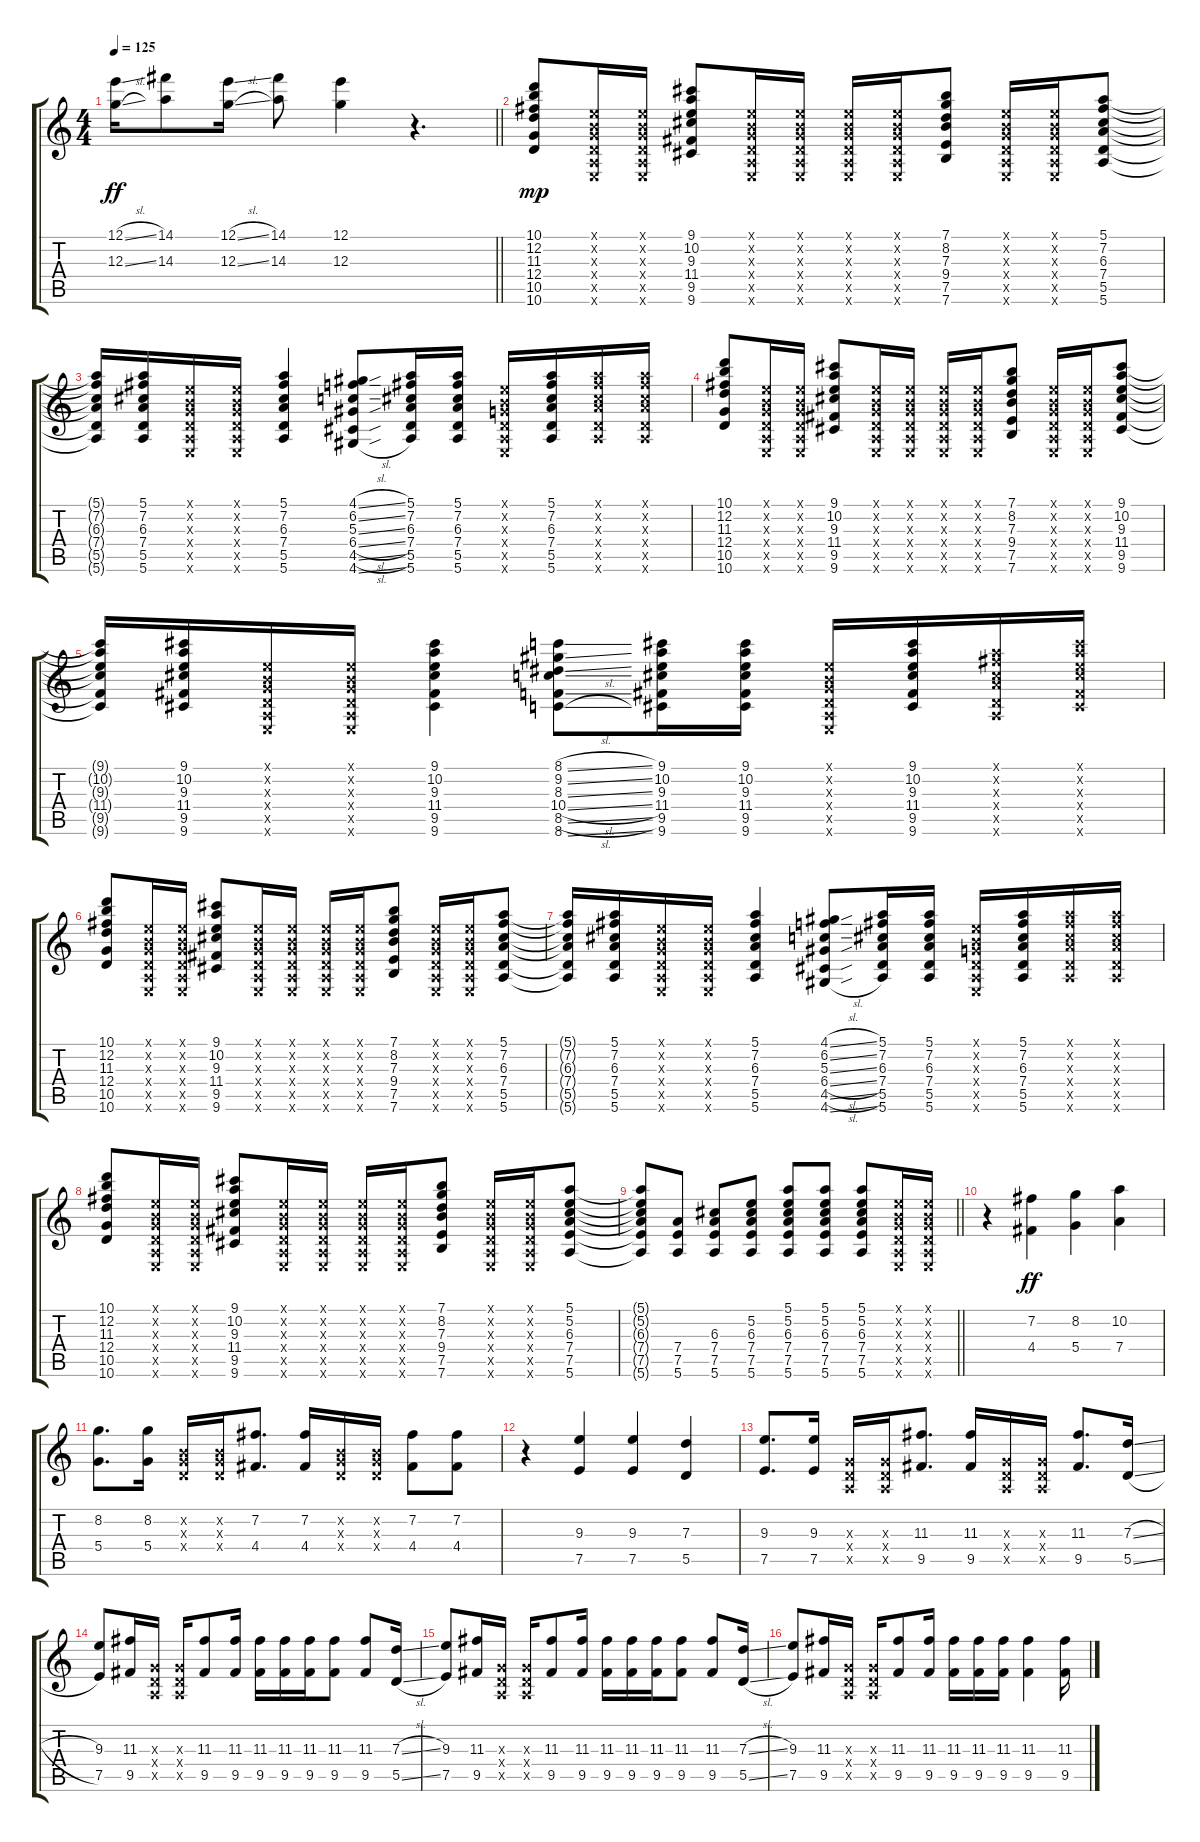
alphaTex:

\track "" {instrument acousticguitarsteel}
\staff {score tabs}
\tuning (E4 B3 G3 D3 A2 E2) {hide}
\ts (4 4)
\tempo 125
\clef g2
\barLineRight lightlight
\ks c
(12.1{sl} 12.3{sl}).16{dy ff} (14.1 14.3).8 (12.1{sl} 12.3{sl}).16 (14.1 14.3).8 (12.1 12.3).4 r.4{d} |
(10.1 12.2 11.3 12.4 10.5 10.6).8{dy mp} (0.1{x} 0.2{x} 0.3{x} 0.4{x} 0.5{x} 0.6{x}).16 (0.1{x} 0.2{x} 0.3{x} 0.4{x} 0.5{x} 0.6{x}).16 (9.1 10.2 9.3 11.4 9.5 9.6).8 (0.1{x} 0.2{x} 0.3{x} 0.4{x} 0.5{x} 0.6{x}).16 (0.1{x} 0.2{x} 0.3{x} 0.4{x} 0.5{x} 0.6{x}).16 (0.1{x} 0.2{x} 0.3{x} 0.4{x} 0.5{x} 0.6{x}).16 (0.1{x} 0.2{x} 0.3{x} 0.4{x} 0.5{x} 0.6{x}).16 (7.1 8.2 7.3 9.4 7.5 7.6).8 (0.1{x} 0.2{x} 0.3{x} 0.4{x} 0.5{x} 0.6{x}).16 (0.1{x} 0.2{x} 0.3{x} 0.4{x} 0.5{x} 0.6{x}).16 (5.1 7.2 6.3 7.4 5.5 5.6).8 |
(5.1{t} 7.2{t} 6.3{t} 7.4{t} 5.5{t} 5.6{t}).16 (5.1 7.2 6.3 7.4 5.5 5.6).16 (0.1{x} 0.2{x} 0.3{x} 0.4{x} 0.5{x} 0.6{x}).16 (0.1{x} 0.2{x} 0.3{x} 0.4{x} 0.5{x} 0.6{x}).16 (5.1 7.2 6.3 7.4 5.5 5.6).4 (4.1{sl} 6.2{sl} 5.3{sl} 6.4{sl} 4.5{sl} 4.6{sl}).8 (5.1 7.2 6.3 7.4 5.5 5.6).16 (5.1 7.2 6.3 7.4 5.5 5.6).16 (0.1{x} 0.2{x} 0.3{x} 0.4{x} 0.5{x} 0.6{x}).16 (5.1 7.2 6.3 7.4 5.5 5.6).16 (5.1{x} 7.2{x} 6.3{x} 7.4{x} 5.5{x} 5.6{x}).16 (5.1{x} 7.2{x} 6.3{x} 7.4{x} 5.5{x} 5.6{x}).16 |
(10.1 12.2 11.3 12.4 10.5 10.6).8 (0.1{x} 0.2{x} 0.3{x} 0.4{x} 0.5{x} 0.6{x}).16 (0.1{x} 0.2{x} 0.3{x} 0.4{x} 0.5{x} 0.6{x}).16 (9.1 10.2 9.3 11.4 9.5 9.6).8 (0.1{x} 0.2{x} 0.3{x} 0.4{x} 0.5{x} 0.6{x}).16 (0.1{x} 0.2{x} 0.3{x} 0.4{x} 0.5{x} 0.6{x}).16 (0.1{x} 0.2{x} 0.3{x} 0.4{x} 0.5{x} 0.6{x}).16 (0.1{x} 0.2{x} 0.3{x} 0.4{x} 0.5{x} 0.6{x}).16 (7.1 8.2 7.3 9.4 7.5 7.6).8 (0.1{x} 0.2{x} 0.3{x} 0.4{x} 0.5{x} 0.6{x}).16 (0.1{x} 0.2{x} 0.3{x} 0.4{x} 0.5{x} 0.6{x}).16 (9.1 10.2 9.3 11.4 9.5 9.6).8 |
(9.1{t} 10.2{t} 9.3{t} 11.4{t} 9.5{t} 9.6{t}).16 (9.1 10.2 9.3 11.4 9.5 9.6).16 (0.1{x} 0.2{x} 0.3{x} 0.4{x} 0.5{x} 0.6{x}).16 (0.1{x} 0.2{x} 0.3{x} 0.4{x} 0.5{x} 0.6{x}).16 (9.1 10.2 9.3 11.4 9.5 9.6).4 (8.1{sl} 9.2{sl} 8.3{sl} 10.4{sl} 8.5{sl} 8.6{sl}).8 (9.1 10.2 9.3 11.4 9.5 9.6).16 (9.1 10.2 9.3 11.4 9.5 9.6).16 (0.1{x} 0.2{x} 0.3{x} 0.4{x} 0.5{x} 0.6{x}).16 (9.1 10.2 9.3 11.4 9.5 9.6).16 (5.1{x} 7.2{x} 6.3{x} 7.4{x} 5.5{x} 5.6{x}).16 (9.1{x} 10.2{x} 9.3{x} 11.4{x} 9.5{x} 9.6{x}).16 |
(10.1 12.2 11.3 12.4 10.5 10.6).8 (0.1{x} 0.2{x} 0.3{x} 0.4{x} 0.5{x} 0.6{x}).16 (0.1{x} 0.2{x} 0.3{x} 0.4{x} 0.5{x} 0.6{x}).16 (9.1 10.2 9.3 11.4 9.5 9.6).8 (0.1{x} 0.2{x} 0.3{x} 0.4{x} 0.5{x} 0.6{x}).16 (0.1{x} 0.2{x} 0.3{x} 0.4{x} 0.5{x} 0.6{x}).16 (0.1{x} 0.2{x} 0.3{x} 0.4{x} 0.5{x} 0.6{x}).16 (0.1{x} 0.2{x} 0.3{x} 0.4{x} 0.5{x} 0.6{x}).16 (7.1 8.2 7.3 9.4 7.5 7.6).8 (0.1{x} 0.2{x} 0.3{x} 0.4{x} 0.5{x} 0.6{x}).16 (0.1{x} 0.2{x} 0.3{x} 0.4{x} 0.5{x} 0.6{x}).16 (5.1 7.2 6.3 7.4 5.5 5.6).8 |
(5.1{t} 7.2{t} 6.3{t} 7.4{t} 5.5{t} 5.6{t}).16 (5.1 7.2 6.3 7.4 5.5 5.6).16 (0.1{x} 0.2{x} 0.3{x} 0.4{x} 0.5{x} 0.6{x}).16 (0.1{x} 0.2{x} 0.3{x} 0.4{x} 0.5{x} 0.6{x}).16 (5.1 7.2 6.3 7.4 5.5 5.6).4 (4.1{sl} 6.2{sl} 5.3{sl} 6.4{sl} 4.5{sl} 4.6{sl}).8 (5.1 7.2 6.3 7.4 5.5 5.6).16 (5.1 7.2 6.3 7.4 5.5 5.6).16 (0.1{x} 0.2{x} 0.3{x} 0.4{x} 0.5{x} 0.6{x}).16 (5.1 7.2 6.3 7.4 5.5 5.6).16 (5.1{x} 7.2{x} 6.3{x} 7.4{x} 5.5{x} 5.6{x}).16 (5.1{x} 7.2{x} 6.3{x} 7.4{x} 5.5{x} 5.6{x}).16 |
(10.1 12.2 11.3 12.4 10.5 10.6).8 (0.1{x} 0.2{x} 0.3{x} 0.4{x} 0.5{x} 0.6{x}).16 (0.1{x} 0.2{x} 0.3{x} 0.4{x} 0.5{x} 0.6{x}).16 (9.1 10.2 9.3 11.4 9.5 9.6).8 (0.1{x} 0.2{x} 0.3{x} 0.4{x} 0.5{x} 0.6{x}).16 (0.1{x} 0.2{x} 0.3{x} 0.4{x} 0.5{x} 0.6{x}).16 (0.1{x} 0.2{x} 0.3{x} 0.4{x} 0.5{x} 0.6{x}).16 (0.1{x} 0.2{x} 0.3{x} 0.4{x} 0.5{x} 0.6{x}).16 (7.1 8.2 7.3 9.4 7.5 7.6).8 (0.1{x} 0.2{x} 0.3{x} 0.4{x} 0.5{x} 0.6{x}).16 (0.1{x} 0.2{x} 0.3{x} 0.4{x} 0.5{x} 0.6{x}).16 (5.1 5.2 6.3 7.4 7.5 5.6).8 |
\barLineRight lightlight
(5.1{t} 5.2{t} 6.3{t} 7.4{t} 7.5{t} 5.6{t}).8 (7.4 7.5 5.6).8 (6.3 7.4 7.5 5.6).8 (5.2 6.3 7.4 7.5 5.6).8 (5.1 5.2 6.3 7.4 7.5 5.6).8 (5.1 5.2 6.3 7.4 7.5 5.6).8 (5.1 5.2 6.3 7.4 7.5 5.6).8 (0.1{x} 0.2{x} 0.3{x} 0.4{x} 0.5{x} 0.6{x}).16 (0.1{x} 0.2{x} 0.3{x} 0.4{x} 0.5{x} 0.6{x}).16 |
r.4 (7.2 4.4).4{dy ff} (8.2 5.4).4 (10.2 7.4).4 |
(8.2 5.4).8{d} (8.2 5.4).16 (0.2{x} 0.3{x} 0.4{x}).16 (0.2{x} 0.3{x} 0.4{x}).16 (7.2 4.4).8{d} (7.2 4.4).16 (0.2{x} 0.3{x} 0.4{x}).16 (0.2{x} 0.3{x} 0.4{x}).16 (7.2 4.4).8 (7.2 4.4).8 |
r.4 (9.3 7.5).4 (9.3 7.5).4 (7.3 5.5).4 |
(9.3 7.5).8{d} (9.3 7.5).16 (0.3{x} 0.4{x} 0.5{x}).16 (0.3{x} 0.4{x} 0.5{x}).16 (11.3 9.5).8{d} (11.3 9.5).16 (0.3{x} 0.4{x} 0.5{x}).16 (0.3{x} 0.4{x} 0.5{x}).16 (11.3 9.5).8{d} (7.3{sl} 5.5{sl}).16 |
(9.3 7.5).8 (11.3 9.5).16 (0.3{x} 0.4{x} 0.5{x}).16 (0.3{x} 0.4{x} 0.5{x}).16 (11.3 9.5).8 (11.3 9.5).16 (11.3 9.5).16 (11.3 9.5).16 (11.3 9.5).16 (11.3 9.5).8 (11.3 9.5).8 (7.3{sl} 5.5{sl}).16 |
(9.3 7.5).8 (11.3 9.5).16 (0.3{x} 0.4{x} 0.5{x}).16 (0.3{x} 0.4{x} 0.5{x}).16 (11.3 9.5).8 (11.3 9.5).16 (11.3 9.5).16 (11.3 9.5).16 (11.3 9.5).16 (11.3 9.5).8 (11.3 9.5).8 (7.3{sl} 5.5{sl}).16 |
(9.3 7.5).8 (11.3 9.5).16 (0.3{x} 0.4{x} 0.5{x}).16 (0.3{x} 0.4{x} 0.5{x}).16 (11.3 9.5).8 (11.3 9.5).16 (11.3 9.5).16 (11.3 9.5).16 (11.3 9.5).16 (11.3 9.5).4 (11.3 9.5).16
